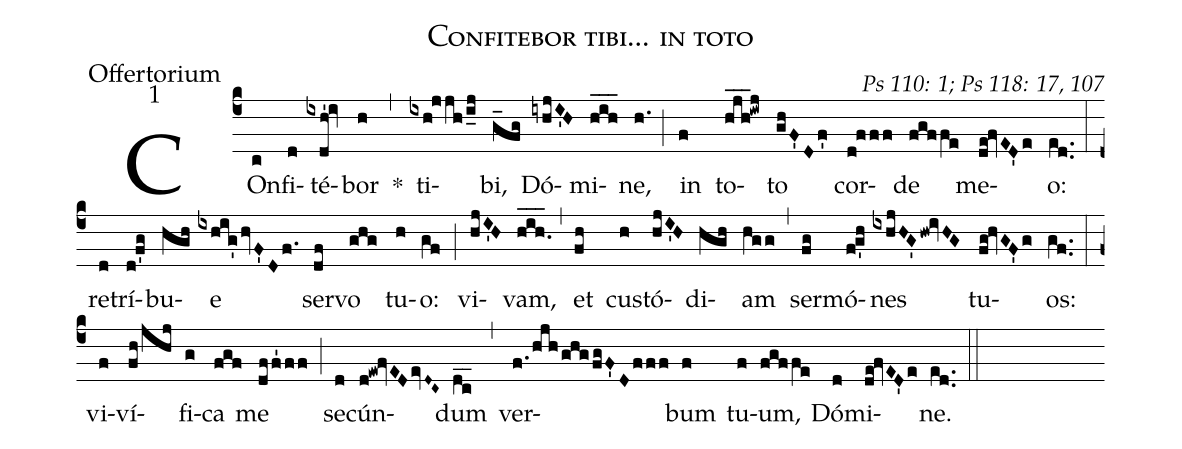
name: Confitebor tibi... in toto;
office-part: Offertorium;
mode: 1;
commentary: Ps 110: 1; Ps 118: 17, 107;
%%
(c4) COn(c)fi(d)té(ixdh'!iv)bor(h) *(,) ti(ixh!jjh/i_j)bi,(g_fg) Dó(iyhjI'H)mi(h_i_h_)ne,(h.) (;) in(f) to(hjh___!iwj)to(ghF'Df') cor(d!fff)de(fgffe) me(de!fvED'e)o:(ed..) (:)
re(d)trí(d!f'g)bu(hgh)e(ixhig'hvF'Df.) ser(df)vo(ghg) tu(h)o:(gf) (;) vi(hjI'H)vam,(h_i_h._) (,) et(fh) cus(h)tó(hjI'H)di(hgh)am(hgg) (,) ser(fg)mó(f!g'h)nes(ixhjHG'hw!ivHG) tu(fg!hvGF'g)os:(gf..) (:)
vi(f)ví(fh/jhj)fi(g)ca(fgf) me(dff'1ff) (;) se(d)cún(d!ew!fvEDevD~C~)dum(dc__) (,) ver(f./hjh/ghg/fgF'Dfff)bum(f) tu(f)um,(fgffe) Dó(d)mi(de!fvED'e)ne.(ed..) (::)
